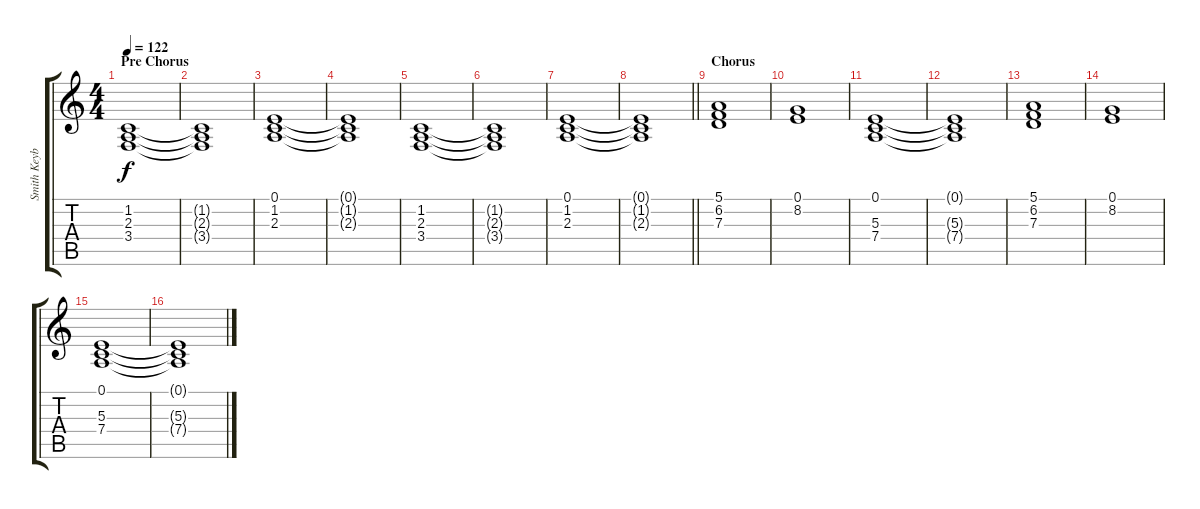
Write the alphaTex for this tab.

\track ("Smith Keyboard" "Smith Keyb") {instrument synthstrings1}
\staff {score tabs}
\tuning (E4 B3 G3 D3 A2 E2) {hide}
\ts (4 4)
\section ("" "Pre Chorus")
\tempo 122
\clef g2
\ks c
(1.2 2.3 3.4).1{dy f} |
(1.2{t} 2.3{t} 3.4{t}).1 |
(0.1 1.2 2.3).1 |
(0.1{t} 1.2{t} 2.3{t}).1 |
(1.2 2.3 3.4).1 |
(1.2{t} 2.3{t} 3.4{t}).1 |
(0.1 1.2 2.3).1 |
\barLineRight lightlight
(0.1{t} 1.2{t} 2.3{t}).1 |
\section ("" "Chorus")
(5.1 6.2 7.3).1 |
(0.1 8.2).1 |
(0.1 5.3 7.4).1 |
(0.1{t} 5.3{t} 7.4{t}).1 |
(5.1 6.2 7.3).1 |
(0.1 8.2).1 |
(0.1 5.3 7.4).1 |
(0.1{t} 5.3{t} 7.4{t}).1
